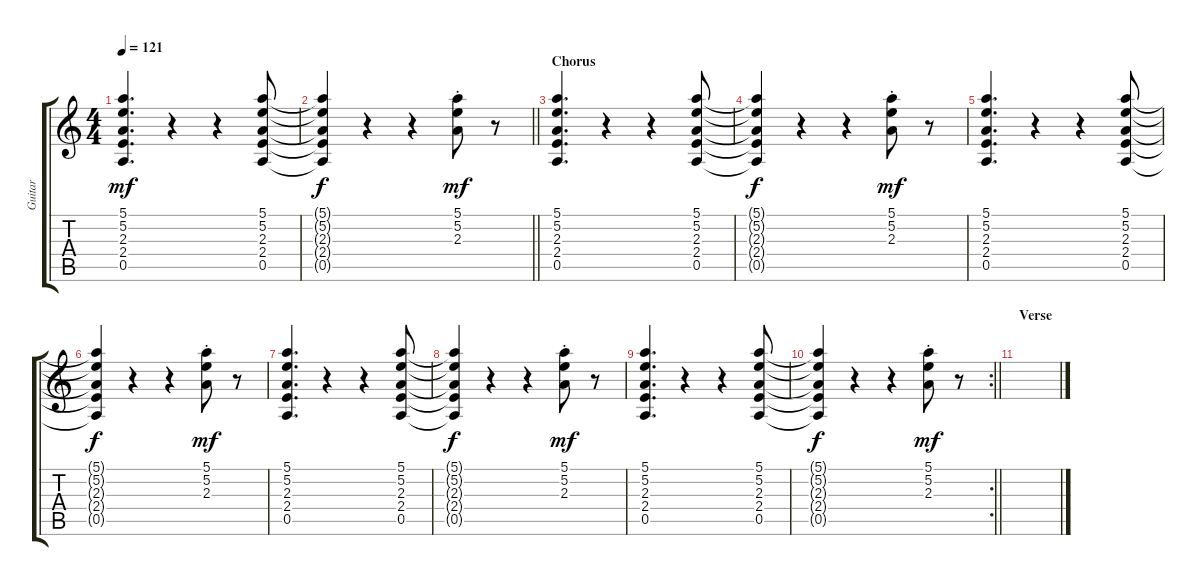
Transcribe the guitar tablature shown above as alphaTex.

\track ("Guitar" "Guitar") {instrument overdrivenguitar}
\staff {score tabs}
\tuning (E4 B3 G3 D3 A2 E2) {hide}
\ts (4 4)
\tempo 121
\clef g2
\ks c
(5.1 5.2 2.3 2.4 0.5).4{d dy mf} r.4 r.4 (5.1 5.2 2.3 2.4 0.5).8 |
\barLineRight lightlight
(5.1{t} 5.2{t} 2.3{t} 2.4{t} 0.5{t}).4{dy f} r.4 r.4 (5.1{st} 5.2{st} 2.3{st}).8{dy mf} r.8 |
\section ("" "Chorus")
(5.1 5.2 2.3 2.4 0.5).4{d} r.4 r.4 (5.1 5.2 2.3 2.4 0.5).8 |
(5.1{t} 5.2{t} 2.3{t} 2.4{t} 0.5{t}).4{dy f} r.4 r.4 (5.1{st} 5.2{st} 2.3{st}).8{dy mf} r.8 |
(5.1 5.2 2.3 2.4 0.5).4{d} r.4 r.4 (5.1 5.2 2.3 2.4 0.5).8 |
(5.1{t} 5.2{t} 2.3{t} 2.4{t} 0.5{t}).4{dy f} r.4 r.4 (5.1{st} 5.2{st} 2.3{st}).8{dy mf} r.8 |
(5.1 5.2 2.3 2.4 0.5).4{d} r.4 r.4 (5.1 5.2 2.3 2.4 0.5).8 |
(5.1{t} 5.2{t} 2.3{t} 2.4{t} 0.5{t}).4{dy f} r.4 r.4 (5.1{st} 5.2{st} 2.3{st}).8{dy mf} r.8 |
(5.1 5.2 2.3 2.4 0.5).4{d} r.4 r.4 (5.1 5.2 2.3 2.4 0.5).8 |
\rc 2
\barLineRight lightlight
(5.1{t} 5.2{t} 2.3{t} 2.4{t} 0.5{t}).4{dy f} r.4 r.4 (5.1{st} 5.2{st} 2.3{st}).8{dy mf} r.8 |
\section ("" "Verse")
